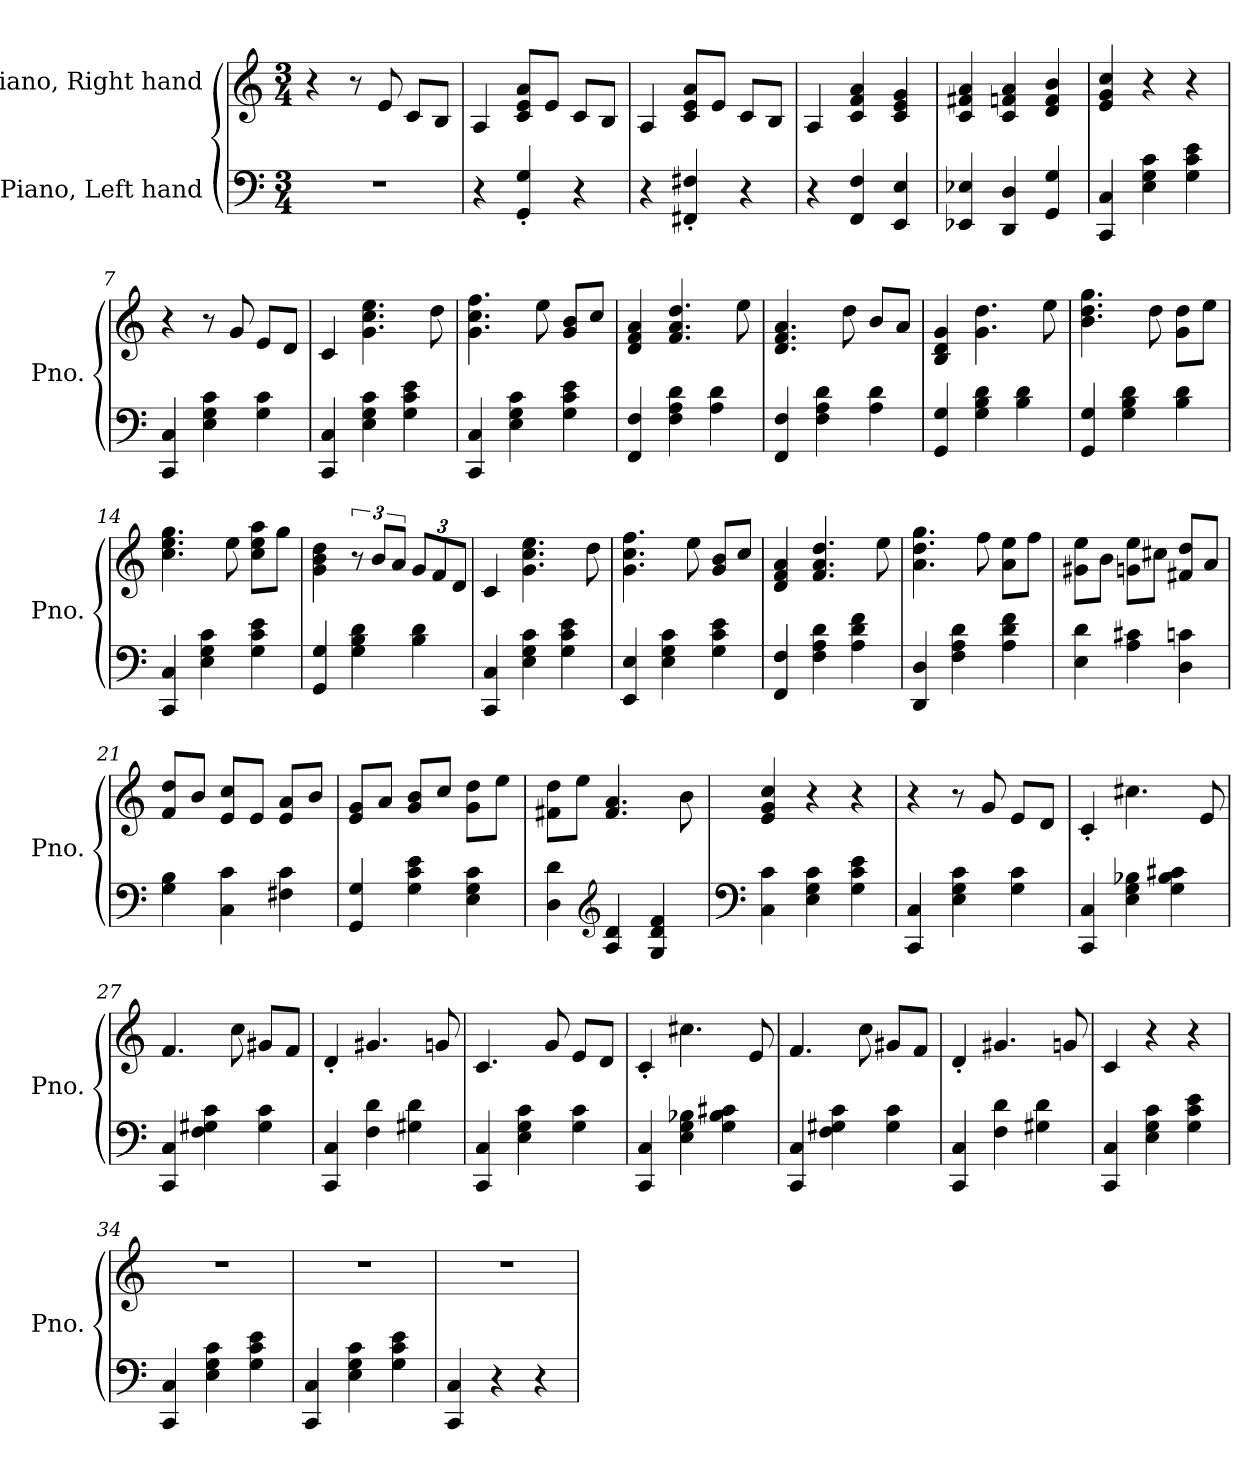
**kern	**kern
*part2	*part1
*staff2	*staff1
*I"Piano, Left hand	*I"Piano, Right hand
*I'Pno.	*I'Pno.
*clefF4	*clefG2
*k[]	*k[]
*M3/4	*M3/4
*MM80	*MM80
=1	=1
2.r	4r
.	8r
.	8e/
.	8c/L
.	8B/J
=2	=2
4r	4A/
4GG/' 4G/'	8c/ 8e/ 8a/L
.	8e/J
4r	8c/L
.	8B/J
=3	=3
4r	4A/
4FF#X/' 4F#X/'	8c/ 8e/ 8a/L
.	8e/J
4r	8c/L
.	8B/J
=4	=4
4r	4A/
4FF/ 4F/	4c/ 4f/ 4a/
4EE/ 4E/	4c/ 4e/ 4g/
=5	=5
4EE-X/ 4E-X/	4c/ 4f#X/ 4a/
4DD/ 4D/	4c/ 4fn/ 4a/
4GG/ 4G/	4d/ 4f/ 4b/
=6	=6
4CC/ 4C/	4e/ 4g/ 4cc/
4E\ 4G\ 4c\	4r
4G\ 4c\ 4e\	4r
!!LO:LB:g=z
=7	=7
4CC/ 4C/	4r
4E\ 4G\ 4c\	8r
.	8g/
4G\ 4c\	8e/L
.	8d/J
=8	=8
4CC/ 4C/	4c/
4E\ 4G\ 4c\	4.g\ 4.cc\ 4.ee\
4G\ 4c\ 4e\	.
.	8dd\
=9	=9
4CC/ 4C/	4.g\ 4.cc\ 4.ff\
4E\ 4G\ 4c\	.
.	8ee\
4G\ 4c\ 4e\	8g/ 8b/L
.	8cc/J
=10	=10
4FF/ 4F/	4d/ 4f/ 4a/
4F\ 4A\ 4d\	4.f/ 4.a/ 4.dd/
4A\ 4d\	.
.	8ee\
=11	=11
4FF/ 4F/	4.d/ 4.f/ 4.a/
4F\ 4A\ 4d\	.
.	8dd\
4A\ 4d\	8b/L
.	8a/J
=12	=12
4GG/ 4G/	4B/ 4d/ 4g/
4G\ 4B\ 4d\	4.g\ 4.dd\
4B\ 4d\	.
.	8ee\
=13	=13
4GG/ 4G/	4.b\ 4.dd\ 4.gg\
4G\ 4B\ 4d\	.
.	8dd\
4B\ 4d\	8g\ 8dd\L
.	8ee\J
=14	=14
4CC/ 4C/	4.cc\ 4.ee\ 4.gg\
4E\ 4G\ 4c\	.
.	8ee\
4G\ 4c\ 4e\	8cc\ 8ee\ 8aa\L
.	8gg\J
!!LO:LB:g=z
=15	=15
4GG/ 4G/	4g\ 4b\ 4dd\
4G\ 4B\ 4d\	12r
.	12b/L
.	12a/J
*	*Xbrackettup
4B\ 4d\	12g/L
.	12f/
.	12d/J
=16	=16
4CC/ 4C/	4c/
4E\ 4G\ 4c\	4.g\ 4.cc\ 4.ee\
4G\ 4c\ 4e\	.
.	8dd\
=17	=17
4EE/ 4E/	4.g\ 4.cc\ 4.ff\
4E\ 4G\ 4c\	.
.	8ee\
4G\ 4c\ 4e\	8g/ 8b/L
.	8cc/J
=18	=18
4FF/ 4F/	4d/ 4f/ 4a/
4F\ 4A\ 4d\	4.f/ 4.a/ 4.dd/
4A\ 4d\ 4f\	.
.	8ee\
=19	=19
4DD/ 4D/	4.a\ 4.dd\ 4.gg\
4F\ 4A\ 4d\	.
.	8ff\
4A\ 4d\ 4f\	8a\ 8ee\L
.	8ff\J
=20	=20
4E\ 4d\	8g#X\ 8ee\L
.	8b\J
4A\ 4c#X\	8gn\ 8ee\L
.	8cc#X\J
4D\ 4cn\	8f#X/ 8dd/L
.	8a/J
=21	=21
4G\ 4B\	8f/ 8dd/L
.	8b/J
4C\ 4c\	8e/ 8cc/L
.	8e/J
4F#X\ 4c\	8e/ 8a/L
.	8b/J
!!LO:LB:g=z
=22	=22
4GG/ 4G/	8e/ 8g/L
.	8a/J
4G\ 4c\ 4e\	8g/ 8b/L
.	8cc/J
4E\ 4G\ 4c\	8g\ 8dd\L
.	8ee\J
=23	=23
4D\ 4d\	8f#X\ 8dd\L
.	8ee\J
*clefG2	*
4A/ 4d/	4.f#/ 4.a/
4G/ 4d/ 4f/	.
.	8b\
=24	=24
*clefF4	*
4C\ 4c\	4e/ 4g/ 4cc/
4E\ 4G\ 4c\	4r
4G\ 4c\ 4e\	4r
=25	=25
4CC/ 4C/	4r
4E\ 4G\ 4c\	8r
.	8g/
4G\ 4c\	8e/L
.	8d/J
=26	=26
4CC/ 4C/	4c'/
4E\ 4G\ 4B-X\	4.cc#X\
4G\ 4B-\ 4c#X\	.
.	8e/
=27	=27
4CC/ 4C/	4.f/
4F\ 4G#X\ 4c\	.
.	8cc\
4G#\ 4c\	8g#X/L
.	8f/J
!!LO:LB:g=z
=28	=28
4CC/ 4C/	4d'/
4F\ 4d\	4.g#X/
4G#X\ 4d\	.
.	8gn/
=29	=29
4CC/ 4C/	4.c/
4E\ 4G\ 4c\	.
.	8g/
4G\ 4c\	8e/L
.	8d/J
=30	=30
4CC/ 4C/	4c'/
4E\ 4G\ 4B-X\	4.cc#X\
4G\ 4B-\ 4c#X\	.
.	8e/
=31	=31
4CC/ 4C/	4.f/
4F\ 4G#X\ 4c\	.
.	8cc\
4G#\ 4c\	8g#X/L
.	8f/J
=32	=32
4CC/ 4C/	4d'/
4F\ 4d\	4.g#X/
4G#X\ 4d\	.
.	8gn/
=33	=33
4CC/ 4C/	4c/
4E\ 4G\ 4c\	4r
4G\ 4c\ 4e\	4r
=34	=34
4CC/ 4C/	2.r
4E\ 4G\ 4c\	.
4G\ 4c\ 4e\	.
!!LO:LB:g=z
=35	=35
4CC/ 4C/	2.r
4E\ 4G\ 4c\	.
4G\ 4c\ 4e\	.
=36	=36
4CC/ 4C/	2.r
4r	.
4r	.
=	=
*-	*-
